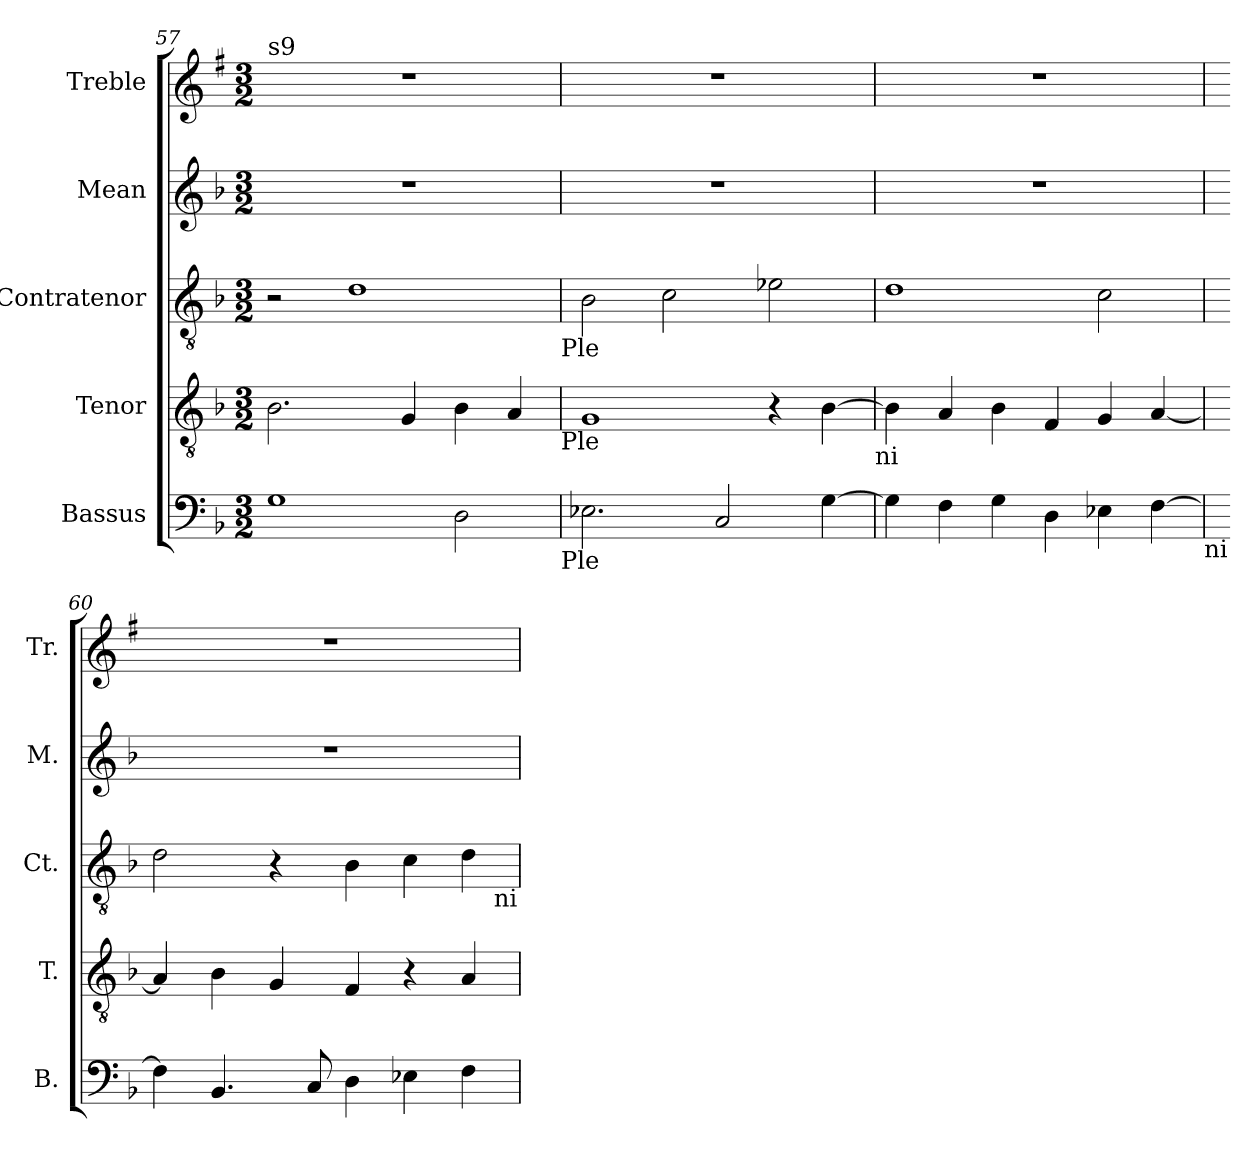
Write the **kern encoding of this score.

**kern	**kern	**kern	**kern	**kern
*part5	*part4	*part3	*part2	*part1
*staff5	*staff4	*staff3	*staff2	*staff1
*I"Bassus	*I"Tenor	*I"Contratenor	*I"Mean	*I"Treble
*I'B.	*I'T.	*I'Ct.	*I'M.	*I'Tr.
!!LO:LB:g=z
*clefF4	*clefGv2	*clefGv2	*clefG2	*clefG2
*ITrd7c12	*	*	*	*ITrd1c2
*k[b-]	*k[b-]	*k[b-]	*k[b-]	*k[b-]
*F:	*F:	*F:	*F:	*F:
*M3/2	*M3/2	*M3/2	*M3/2	*M3/2
=57	=57	=57	=57	=57
!	!	!	!	!LO:TX:a:t=s9
!	!	!	!LO:N:vis=1	!LO:N:vis=1
1GG	2.B-\	2r	1.r	1.r
.	.	1d	.	.
.	4G/	.	.	.
2DD\	4B-\	.	.	.
.	4A/	.	.	.
!	!	!LO:TX:b:t=Ple	!	!
!	!LO:TX:b:t=Ple	!	!	!
!LO:TX:b:t=Ple	!	!	!	!
=58	=58	=58	=58	=58
!	!	!	!LO:N:vis=1	!LO:N:vis=1
2.EE-X\	1G	2B-\	1.r	1.r
.	.	2c\	.	.
2CC/	.	.	.	.
.	4r	2e-X\	.	.
[>4GG\	[>4B-\	.	.	.
!	!LO:TX:b:t=ni	!	!	!
=59	=59	=59	=59	=59
!	!	!	!LO:N:vis=1	!LO:N:vis=1
4GG\]	4B-\]	1d	1.r	1.r
4FF\	4A/	.	.	.
4GG\	4B-\	.	.	.
4DD\	4F/	.	.	.
4EE->\	4G/	2c\	.	.
[>4FF\	[<4A/	.	.	.
!LO:TX:b:t=ni	!	!	!	!
=60	=60	=60	=60	=60
!	!	!	!LO:N:vis=1	!LO:N:vis=1
4FF\]	4A/]	2d\	1.r	1.r
4.BBB-/	4B-\	.	.	.
.	4G/	4r	.	.
8CC/	.	.	.	.
4DD\	4F/	4B-\	.	.
4EE->\	4r	4c\	.	.
4FF\	4A/	4d\	.	.
!	!	!LO:TX:b:t=ni	!	!
=	=	=	=	=
*-	*-	*-	*-	*-
